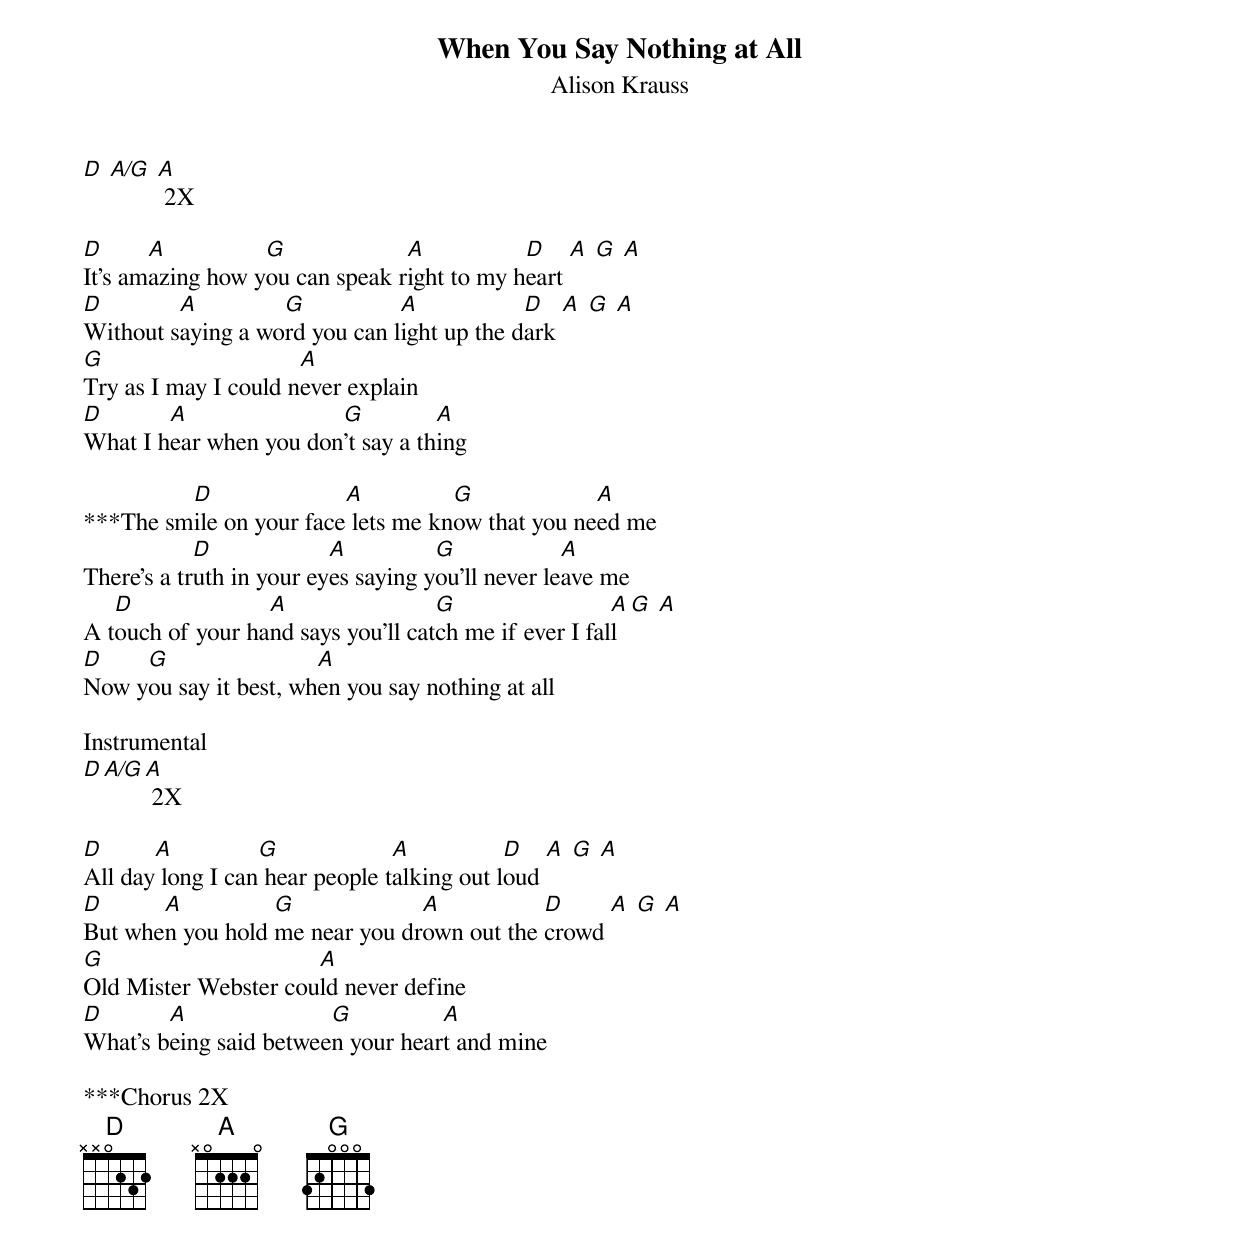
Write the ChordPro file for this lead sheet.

{title:When You Say Nothing at All}
{subtitle:Alison Krauss}
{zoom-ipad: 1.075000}
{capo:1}

[D] [A/G] [A] 2X

[D]It's am[A]azing how y[G]ou can speak r[A]ight to my h[D]eart [A] [G] [A]
[D]Without s[A]aying a wo[G]rd you can l[A]ight up the d[D]ark [A] [G] [A]
[G]Try as I may I could n[A]ever explain
[D]What I h[A]ear when you don[G]'t say a th[A]ing

***The sm[D]ile on your face[A] lets me kn[G]ow that you ne[A]ed me
There's a tr[D]uth in your ey[A]es saying y[G]ou'll never le[A]ave me
A t[D]ouch of your ha[A]nd says you'll cat[G]ch me if ever I fal[A]l [G] [A]
[D]Now y[G]ou say it best, wh[A]en you say nothing at all

Instrumental
[D][A/G][A] 2X

[D]All day[A] long I can[G] hear people t[A]alking out l[D]oud [A] [G] [A]
[D]But whe[A]n you hold [G]me near you dr[A]own out the [D]crowd [A] [G] [A]
[G]Old Mister Webster cou[A]ld never define
[D]What's b[A]eing said betwee[G]n your hear[A]t and mine

***Chorus 2X
